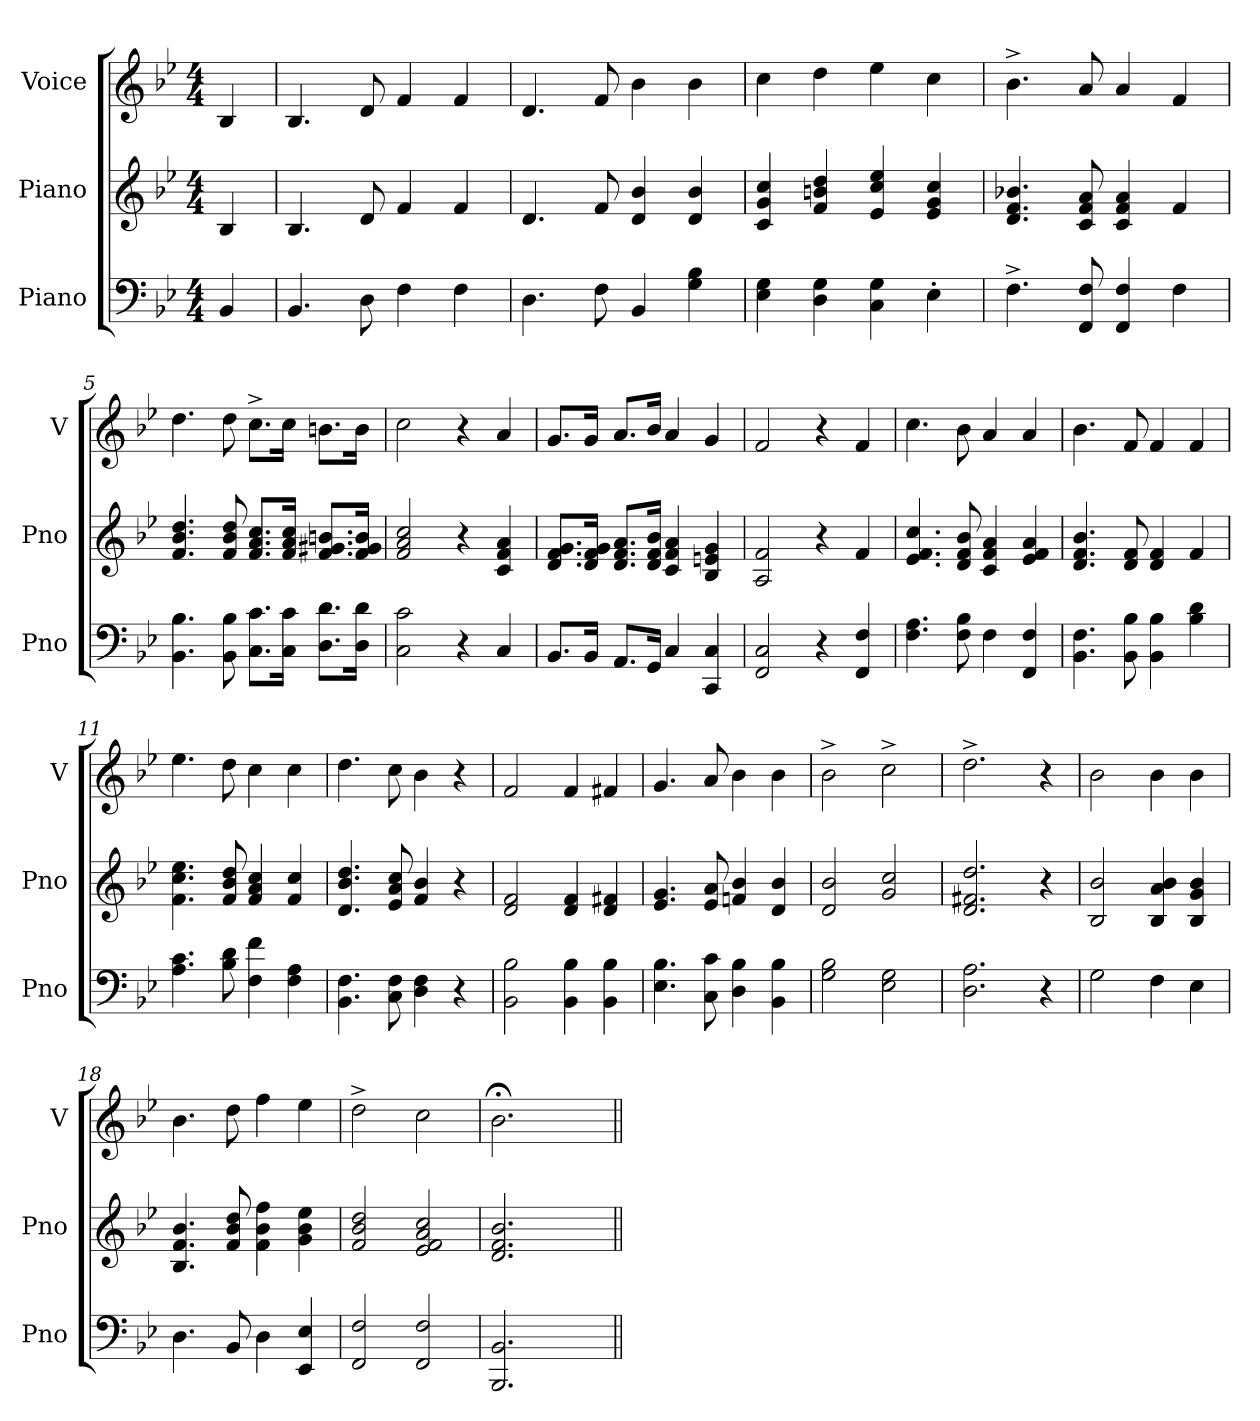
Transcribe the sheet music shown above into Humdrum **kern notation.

**kern	**kern	**kern
*part3	*part2	*part1
*staff3	*staff2	*staff1
*I"Piano	*I"Piano	*I"Voice
*I'Pno	*I'Pno	*I'V
*clefF4	*clefG2	*clefG2
*k[b-e-]	*k[b-e-]	*k[b-e-]
*M4/4	*M4/4	*M4/4
*MM118	*MM118	*MM118
=	=	=
4BB-/	4B-/	4B-/
=1	=1	=1
4.BB-/	4.B-/	4.B-/
8D\	8d/	8d/
4F\	4f/	4f/
4F\	4f/	4f/
=2	=2	=2
4.D\	4.d/	4.d/
8F\	8f/	8f/
4BB-/	4d/ 4b-/	4b-\
4G\ 4B-\	4d/ 4b-/	4b-\
=3	=3	=3
4E-\ 4G\	4c/ 4g/ 4cc/	4cc\
4D\ 4G\	4f/ 4bn/ 4dd/	4dd\
4C\ 4G\	4e-/ 4cc/ 4ee-/	4ee-\
4E-'\	4e-/ 4g/ 4cc/	4cc\
=4	=4	=4
4.F^\	4.d/ 4.f/ 4.b-X/	4.b-^\
8FF/ 8F/	8c/ 8f/ 8a/	8a/
4FF/ 4F/	4c/ 4f/ 4a/	4a/
4F\	4f/	4f/
!!LO:LB:g=z
=5	=5	=5
4.BB-\ 4.B-\	4.f/ 4.b-/ 4.dd/	4.dd\
8BB-\ 8B-\	8f/ 8b-/ 8dd/	8dd\
8.C\ 8.c\L	8.f/ 8.a/ 8.cc/L	8.cc^\L
16C\ 16c\Jk	16f/ 16a/ 16cc/Jk	16cc\Jk
8.D\ 8.d\L	8.f/ 8.g#X/ 8.bn/L	8.bn\L
16D\ 16d\Jk	16f/ 16g#/ 16b/Jk	16b\Jk
=6	=6	=6
2C\ 2c\	2f/ 2a/ 2cc/	2cc\
4r	4r	4r
4C/	4c/ 4f/ 4a/	4a/
=7	=7	=7
8.BB-/L	8.d/ 8.f/ 8.g/L	8.g/L
16BB-/Jk	16d/ 16f/ 16g/Jk	16g/Jk
8.AA/L	8.d/ 8.f/ 8.a/L	8.a/L
16GG/Jk	16d/ 16f/ 16b-/Jk	16b-/Jk
4C/	4c/ 4f/ 4a/	4a/
4CC/ 4C/	4B-/ 4en/ 4g/	4g/
=8	=8	=8
2FF/ 2C/	2A/ 2f/	2f/
4r	4r	4r
4FF/ 4F/	4f/	4f/
=9	=9	=9
4.F\ 4.A\	4.e-/ 4.f/ 4.cc/	4.cc\
8F\ 8B-\	8d/ 8f/ 8b-/	8b-\
4F\	4c/ 4f/ 4a/	4a/
4FF/ 4F/	4e-/ 4f/ 4a/	4a/
!!LO:LB:g=z
=10	=10	=10
4.BB-\ 4.F\	4.d/ 4.f/ 4.b-/	4.b-\
8BB-\ 8B-\	8d/ 8f/	8f/
4BB-\ 4B-\	4d/ 4f/	4f/
4B-\ 4d\	4f/	4f/
=11	=11	=11
4.A\ 4.c\	4.f\ 4.cc\ 4.ee-\	4.ee-\
8B-\ 8d\	8f/ 8b-/ 8dd/	8dd\
4F\ 4f\	4f/ 4a/ 4cc/	4cc\
4F\ 4A\	4f/ 4cc/	4cc\
=12	=12	=12
4.BB-\ 4.F\	4.d/ 4.b-/ 4.dd/	4.dd\
8C\ 8F\	8e-/ 8a/ 8cc/	8cc\
4D\ 4F\	4f/ 4b-/	4b-\
4r	4r	4r
=13	=13	=13
2BB-\ 2B-\	2d/ 2f/	2f/
4BB-\ 4B-\	4d/ 4f/	4f/
4BB-\ 4B-\	4d/ 4f#X/	4f#X/
=14	=14	=14
4.E-\ 4.B-\	4.e-/ 4.g/	4.g/
8C\ 8c\	8e-/ 8a/	8a/
4D\ 4B-\	4fn/ 4b-/	4b-\
4BB-\ 4B-\	4d/ 4b-/	4b-\
=15	=15	=15
2G\ 2B-\	2d/ 2b-/	2b-^\
2E-\ 2G\	2g/ 2cc/	2cc^\
!!LO:LB:g=z
=16	=16	=16
2.D\ 2.A\	2.d/ 2.f#X/ 2.dd/	2.dd^\
4r	4r	4r
=17	=17	=17
2G\	2B-/ 2b-/	2b-\
4F\	4B-/ 4a/ 4b-/	4b-\
4E-\	4B-/ 4g/ 4b-/	4b-\
=18	=18	=18
4.D\	4.B-/ 4.f/ 4.b-/	4.b-\
8BB-/	8f/ 8b-/ 8dd/	8dd\
4D\	4f\ 4b-\ 4ff\	4ff\
4EE-/ 4E-/	4g\ 4b-\ 4ee-\	4ee-\
=19	=19	=19
2FF/ 2F/	2f/ 2b-/ 2dd/	2dd^\
2FF/ 2F/	2e-/ 2f/ 2a/ 2cc/	2cc\
=20	=20	=20
2.BBB-/ 2.BB-/	2.d/ 2.f/ 2.b-/	2.b-;\
4ryy	4ryy	4ryy
=||	=||	=||
*-	*-	*-
